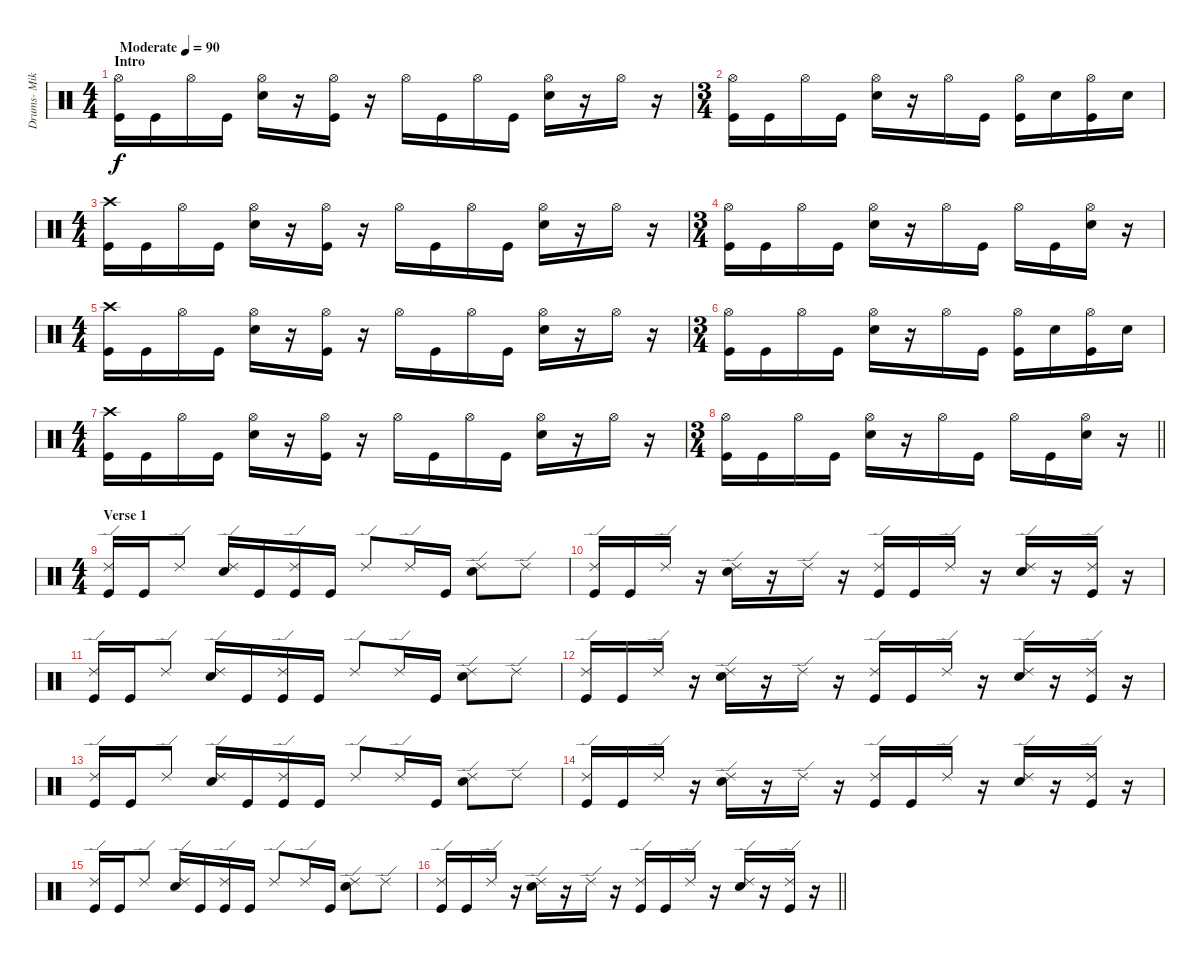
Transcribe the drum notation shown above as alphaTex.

\track ("Drums- Mike Wengren" "Drums- Mik") {instrument percussion}
\staff {score}
\articulation defaults
\ts (4 4)
\section ("" "Intro")
\tempo (90 "Moderate")
\clef neutral
\ks c
("Hi-Hat (open)" "Kick (hit)").16{dy f} "Kick (hit)".16 "Hi-Hat (open)".16 "Kick (hit)".16 ("Hi-Hat (open)" "Electric Snare (hit)").16 r.16 ("Hi-Hat (open)" "Kick (hit)").16 r.16 "Hi-Hat (open)".16 "Kick (hit)".16 "Hi-Hat (open)".16 "Kick (hit)".16 ("Hi-Hat (open)" "Electric Snare (hit)").16 r.16 "Hi-Hat (open)".16 r.16 |
\ts (3 4)
("Hi-Hat (open)" "Kick (hit)").16 "Kick (hit)".16 "Hi-Hat (open)".16 "Kick (hit)".16 ("Hi-Hat (open)" "Electric Snare (hit)").16 r.16 "Hi-Hat (open)".16 "Kick (hit)".16 ("Hi-Hat (open)" "Kick (hit)").16 "Electric Snare (hit)".16 ("Hi-Hat (open)" "Kick (hit)").16 "Electric Snare (hit)".16 |
\ts (4 4)
("Crash high (hit)" "Kick (hit)").16 "Kick (hit)".16 "Hi-Hat (open)".16 "Kick (hit)".16 ("Hi-Hat (open)" "Electric Snare (hit)").16 r.16 ("Hi-Hat (open)" "Kick (hit)").16 r.16 "Hi-Hat (open)".16 "Kick (hit)".16 "Hi-Hat (open)".16 "Kick (hit)".16 ("Hi-Hat (open)" "Electric Snare (hit)").16 r.16 "Hi-Hat (open)".16 r.16 |
\ts (3 4)
("Hi-Hat (open)" "Kick (hit)").16 "Kick (hit)".16 "Hi-Hat (open)".16 "Kick (hit)".16 ("Hi-Hat (open)" "Electric Snare (hit)").16 r.16 "Hi-Hat (open)".16 "Kick (hit)".16 "Hi-Hat (open)".16 "Kick (hit)".16 ("Hi-Hat (open)" "Electric Snare (hit)").16 r.16 |
\ts (4 4)
("Crash high (hit)" "Kick (hit)").16 "Kick (hit)".16 "Hi-Hat (open)".16 "Kick (hit)".16 ("Hi-Hat (open)" "Electric Snare (hit)").16 r.16 ("Hi-Hat (open)" "Kick (hit)").16 r.16 "Hi-Hat (open)".16 "Kick (hit)".16 "Hi-Hat (open)".16 "Kick (hit)".16 ("Hi-Hat (open)" "Electric Snare (hit)").16 r.16 "Hi-Hat (open)".16 r.16 |
\ts (3 4)
("Hi-Hat (open)" "Kick (hit)").16 "Kick (hit)".16 "Hi-Hat (open)".16 "Kick (hit)".16 ("Hi-Hat (open)" "Electric Snare (hit)").16 r.16 "Hi-Hat (open)".16 "Kick (hit)".16 ("Hi-Hat (open)" "Kick (hit)").16 "Electric Snare (hit)".16 ("Hi-Hat (open)" "Kick (hit)").16 "Electric Snare (hit)".16 |
\ts (4 4)
("Crash high (hit)" "Kick (hit)").16 "Kick (hit)".16 "Hi-Hat (open)".16 "Kick (hit)".16 ("Hi-Hat (open)" "Electric Snare (hit)").16 r.16 ("Hi-Hat (open)" "Kick (hit)").16 r.16 "Hi-Hat (open)".16 "Kick (hit)".16 "Hi-Hat (open)".16 "Kick (hit)".16 ("Hi-Hat (open)" "Electric Snare (hit)").16 r.16 "Hi-Hat (open)".16 r.16 |
\ts (3 4)
\barLineRight lightlight
("Hi-Hat (open)" "Kick (hit)").16 "Kick (hit)".16 "Hi-Hat (open)".16 "Kick (hit)".16 ("Hi-Hat (open)" "Electric Snare (hit)").16 r.16 "Hi-Hat (open)".16 "Kick (hit)".16 "Hi-Hat (open)".16 "Kick (hit)".16 ("Hi-Hat (open)" "Electric Snare (hit)").16 r.16 |
\ts (4 4)
\section ("" "Verse 1")
("Ride (edge) 2" "Kick (hit)").16 "Kick (hit)".16 "Ride (edge) 2".8 ("Ride (edge) 2" "Electric Snare (hit)").16 "Kick (hit)".16 ("Ride (edge) 2" "Kick (hit)").16 "Kick (hit)".16 "Ride (edge) 2".8 "Ride (edge) 2".16 "Kick (hit)".16 ("Ride (edge) 2" "Electric Snare (hit)").8 "Ride (edge) 2".8 |
("Ride (edge) 2" "Kick (hit)").16 "Kick (hit)".16 "Ride (edge) 2".16 r.16 ("Ride (edge) 2" "Electric Snare (hit)").16 r.16 "Ride (edge) 2".16 r.16 ("Ride (edge) 2" "Kick (hit)").16 "Kick (hit)".16 "Ride (edge) 2".16 r.16 ("Ride (edge) 2" "Electric Snare (hit)").16 r.16 ("Ride (edge) 2" "Kick (hit)").16 r.16 |
("Ride (edge) 2" "Kick (hit)").16 "Kick (hit)".16 "Ride (edge) 2".8 ("Ride (edge) 2" "Electric Snare (hit)").16 "Kick (hit)".16 ("Ride (edge) 2" "Kick (hit)").16 "Kick (hit)".16 "Ride (edge) 2".8 "Ride (edge) 2".16 "Kick (hit)".16 ("Ride (edge) 2" "Electric Snare (hit)").8 "Ride (edge) 2".8 |
("Ride (edge) 2" "Kick (hit)").16 "Kick (hit)".16 "Ride (edge) 2".16 r.16 ("Ride (edge) 2" "Electric Snare (hit)").16 r.16 "Ride (edge) 2".16 r.16 ("Ride (edge) 2" "Kick (hit)").16 "Kick (hit)".16 "Ride (edge) 2".16 r.16 ("Ride (edge) 2" "Electric Snare (hit)").16 r.16 ("Ride (edge) 2" "Kick (hit)").16 r.16 |
("Ride (edge) 2" "Kick (hit)").16 "Kick (hit)".16 "Ride (edge) 2".8 ("Ride (edge) 2" "Electric Snare (hit)").16 "Kick (hit)".16 ("Ride (edge) 2" "Kick (hit)").16 "Kick (hit)".16 "Ride (edge) 2".8 "Ride (edge) 2".16 "Kick (hit)".16 ("Ride (edge) 2" "Electric Snare (hit)").8 "Ride (edge) 2".8 |
("Ride (edge) 2" "Kick (hit)").16 "Kick (hit)".16 "Ride (edge) 2".16 r.16 ("Ride (edge) 2" "Electric Snare (hit)").16 r.16 "Ride (edge) 2".16 r.16 ("Ride (edge) 2" "Kick (hit)").16 "Kick (hit)".16 "Ride (edge) 2".16 r.16 ("Ride (edge) 2" "Electric Snare (hit)").16 r.16 ("Ride (edge) 2" "Kick (hit)").16 r.16 |
("Ride (edge) 2" "Kick (hit)").16 "Kick (hit)".16 "Ride (edge) 2".8 ("Ride (edge) 2" "Electric Snare (hit)").16 "Kick (hit)".16 ("Ride (edge) 2" "Kick (hit)").16 "Kick (hit)".16 "Ride (edge) 2".8 "Ride (edge) 2".16 "Kick (hit)".16 ("Ride (edge) 2" "Electric Snare (hit)").8 "Ride (edge) 2".8 |
\barLineRight lightlight
("Ride (edge) 2" "Kick (hit)").16 "Kick (hit)".16 "Ride (edge) 2".16 r.16 ("Ride (edge) 2" "Electric Snare (hit)").16 r.16 "Ride (edge) 2".16 r.16 ("Ride (edge) 2" "Kick (hit)").16 "Kick (hit)".16 "Ride (edge) 2".16 r.16 ("Ride (edge) 2" "Electric Snare (hit)").16 r.16 ("Ride (edge) 2" "Kick (hit)").16 r.16
